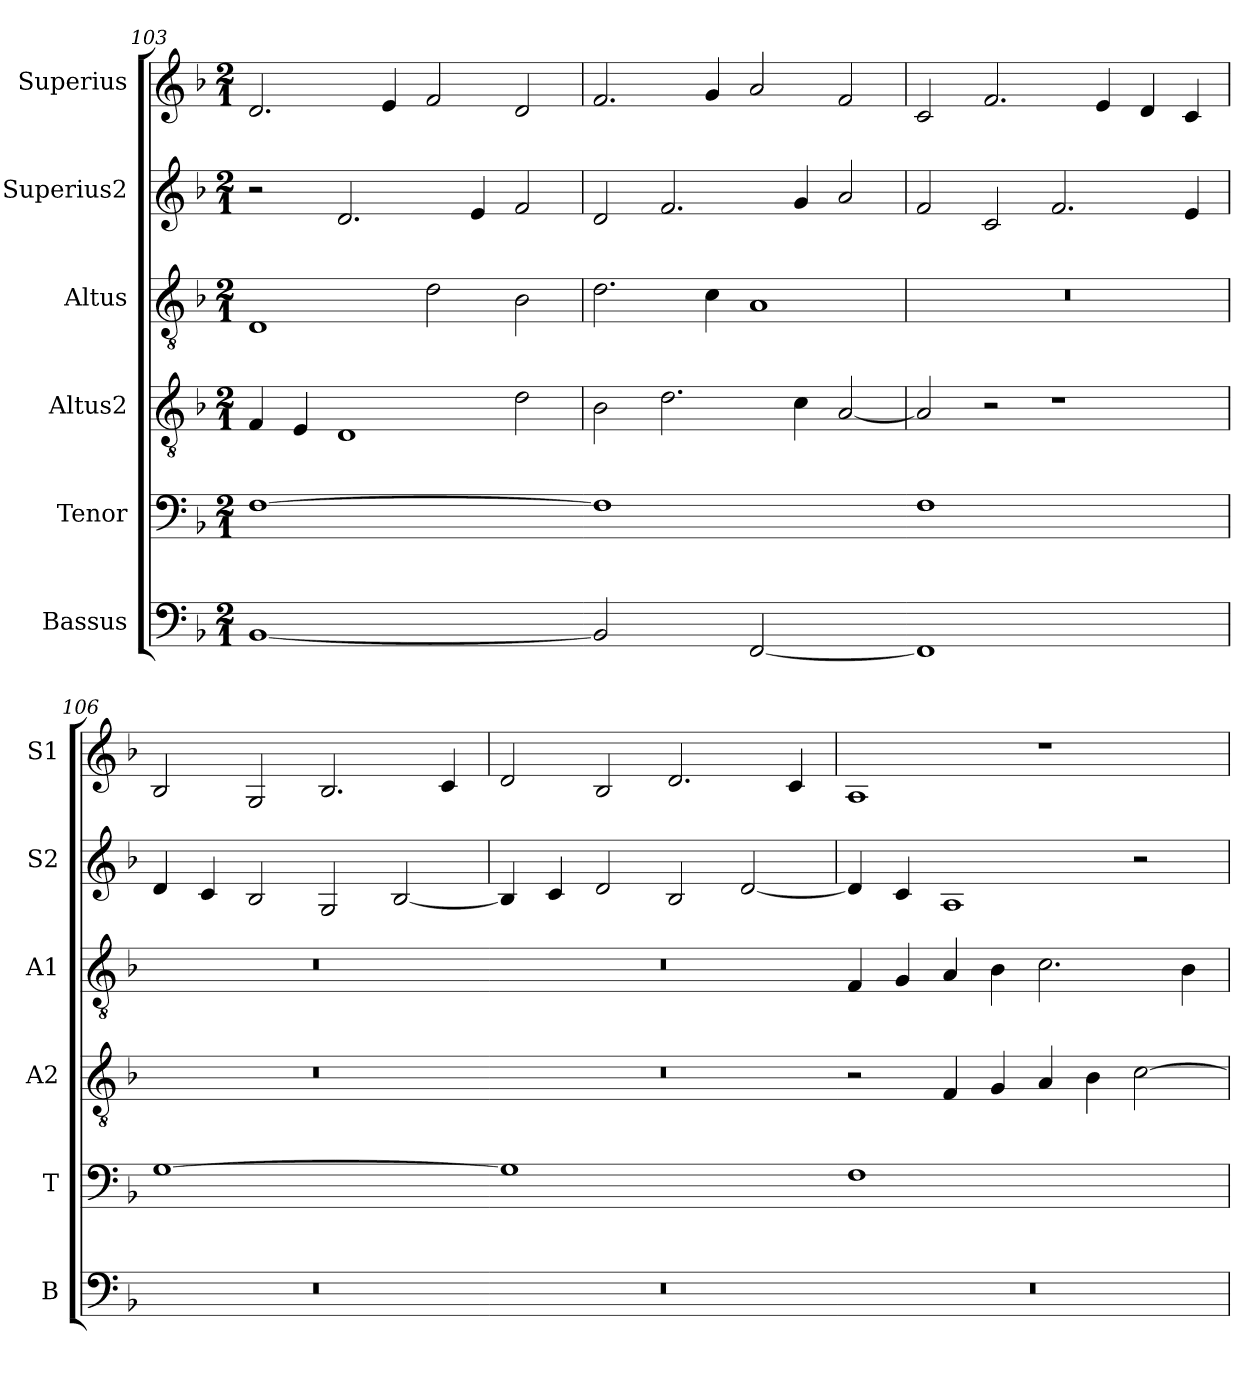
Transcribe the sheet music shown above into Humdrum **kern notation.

**kern	**kern	**kern	**kern	**kern	**kern
*part6	*part5	*part4	*part3	*part2	*part1
*staff6	*staff5	*staff4	*staff3	*staff2	*staff1
*I"Bassus	*I"Tenor	*I"Altus2	*I"Altus	*I"Superius2	*I"Superius
*I'B	*I'T	*I'A2	*I'A1	*I'S2	*I'S1
*clefF4	*clefF4	*clefGv2	*clefGv2	*clefG2	*clefG2
*k[b-]	*k[b-]	*k[b-]	*k[b-]	*k[b-]	*k[b-]
*M2/1	*M2/1	*M2/1	*M2/1	*M2/1	*M2/1
=103	=103	=103	=103	=103	=103
!LO:N:vis=1	!LO:N:vis=1	!	!	!	!
[0BB-	[0F	4F/	1D	2r	2.d/
.	.	4E/	.	.	.
.	.	1D	.	2.d/	.
.	.	.	.	.	4e/
.	.	.	2d\	.	2f/
.	.	.	.	4e/	.
.	.	2d\	2B-\	2f/	2d/
=104-	=104-	=104	=104	=104	=104
!LO:N:vis=2	!LO:N:vis=1	!	!	!	!
1BB-]	0F]	2B-\	2.d\	2d/	2.f/
.	.	2.d\	.	2.f/	.
.	.	.	4c\	.	4g/
!LO:N:vis=2	!	!	!	!	!
[1FF	.	.	1A	.	2a/
.	.	4c\	.	4g/	.
.	.	[2A/	.	2a/	2f/
=105-	=105-	=105	=105	=105	=105
!LO:N:vis=1	!LO:N:vis=1	!	!	!	!
0FF]	0F	2A/]	0r	2f/	2c/
.	.	2r	.	2c/	2.f/
.	.	1r	.	2.f/	.
.	.	.	.	.	4e/
.	.	.	.	.	4d/
.	.	.	.	4e/	4c/
=106	=106	=106	=106	=106	=106
!LO:N:vis=1	!LO:N:vis=1	!	!	!	!
0r	[0G	0r	0r	4d/	2B-/
.	.	.	.	4c/	.
.	.	.	.	2B-/	2G/
.	.	.	.	2G/	2.B-/
.	.	.	.	[2B-/	.
.	.	.	.	.	4c/
=107-	=107-	=107	=107	=107	=107
!LO:N:vis=1	!LO:N:vis=1	!	!	!	!
0r	0G]	0r	0r	4B-/]	2d/
.	.	.	.	4c/	.
.	.	.	.	2d/	2B-/
.	.	.	.	2B-/	2.d/
.	.	.	.	[2d/	.
.	.	.	.	.	4c/
=108-	=108-	=108	=108	=108	=108
!LO:N:vis=1	!LO:N:vis=1	!	!	!	!
0r	0F	2r	4F/	4d/]	1A
.	.	.	4G/	4c/	.
.	.	4F/	4A/	1A	.
.	.	4G/	4B-\	.	.
.	.	4A/	2.c\	.	1r
.	.	4B-\	.	.	.
.	.	[2c\	.	2r	.
.	.	.	4B-\	.	.
=	=	=	=	=	=
*-	*-	*-	*-	*-	*-
